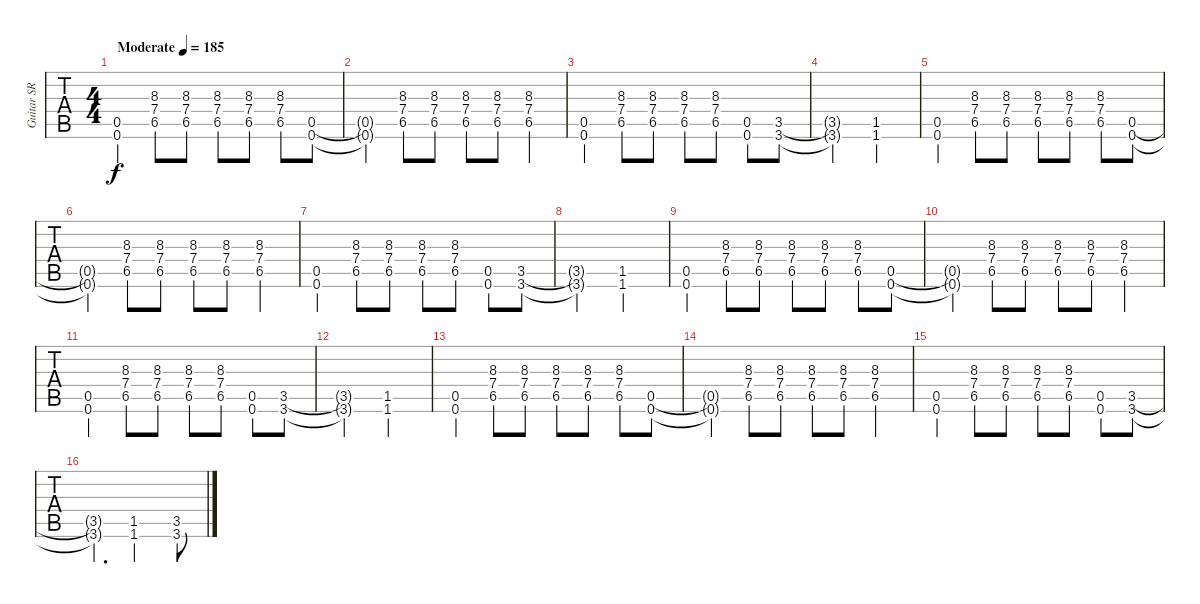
\track ("Guitar SR" "Guitar SR") {instrument distortionguitar}
\staff {tabs}
\tuning (E4 B3 G3 D3 A2 D2) {hide}
\ts (4 4)
\tempo (185 "Moderate")
\clef g2
\ks c
(0.5 0.6).4{dy f instrument distortionguitar} (8.3 7.4 6.5).8 (8.3 7.4 6.5).8 (8.3 7.4 6.5).8 (8.3 7.4 6.5).8 (8.3 7.4 6.5).8 (0.5 0.6).8 |
(0.5{t} 0.6{t}).4 (8.3 7.4 6.5).8 (8.3 7.4 6.5).8 (8.3 7.4 6.5).8 (8.3 7.4 6.5).8 (8.3 7.4 6.5).4 |
(0.5 0.6).4 (8.3 7.4 6.5).8 (8.3 7.4 6.5).8 (8.3 7.4 6.5).8 (8.3 7.4 6.5).8 (0.5 0.6).8 (3.5 3.6).8 |
(3.5{t} 3.6{t}).2 (1.5 1.6).2 |
(0.5 0.6).4 (8.3 7.4 6.5).8 (8.3 7.4 6.5).8 (8.3 7.4 6.5).8 (8.3 7.4 6.5).8 (8.3 7.4 6.5).8 (0.5 0.6).8 |
(0.5{t} 0.6{t}).4 (8.3 7.4 6.5).8 (8.3 7.4 6.5).8 (8.3 7.4 6.5).8 (8.3 7.4 6.5).8 (8.3 7.4 6.5).4 |
(0.5 0.6).4 (8.3 7.4 6.5).8 (8.3 7.4 6.5).8 (8.3 7.4 6.5).8 (8.3 7.4 6.5).8 (0.5 0.6).8 (3.5 3.6).8 |
(3.5{t} 3.6{t}).2 (1.5 1.6).2 |
(0.5 0.6).4 (8.3 7.4 6.5).8 (8.3 7.4 6.5).8 (8.3 7.4 6.5).8 (8.3 7.4 6.5).8 (8.3 7.4 6.5).8 (0.5 0.6).8 |
(0.5{t} 0.6{t}).4 (8.3 7.4 6.5).8 (8.3 7.4 6.5).8 (8.3 7.4 6.5).8 (8.3 7.4 6.5).8 (8.3 7.4 6.5).4 |
(0.5 0.6).4 (8.3 7.4 6.5).8 (8.3 7.4 6.5).8 (8.3 7.4 6.5).8 (8.3 7.4 6.5).8 (0.5 0.6).8 (3.5 3.6).8 |
(3.5{t} 3.6{t}).2 (1.5 1.6).2 |
(0.5 0.6).4 (8.3 7.4 6.5).8 (8.3 7.4 6.5).8 (8.3 7.4 6.5).8 (8.3 7.4 6.5).8 (8.3 7.4 6.5).8 (0.5 0.6).8 |
(0.5{t} 0.6{t}).4 (8.3 7.4 6.5).8 (8.3 7.4 6.5).8 (8.3 7.4 6.5).8 (8.3 7.4 6.5).8 (8.3 7.4 6.5).4 |
(0.5 0.6).4 (8.3 7.4 6.5).8 (8.3 7.4 6.5).8 (8.3 7.4 6.5).8 (8.3 7.4 6.5).8 (0.5 0.6).8 (3.5 3.6).8 |
(3.5{t} 3.6{t}).4{d} (1.5 1.6).2 (3.5 3.6).8
